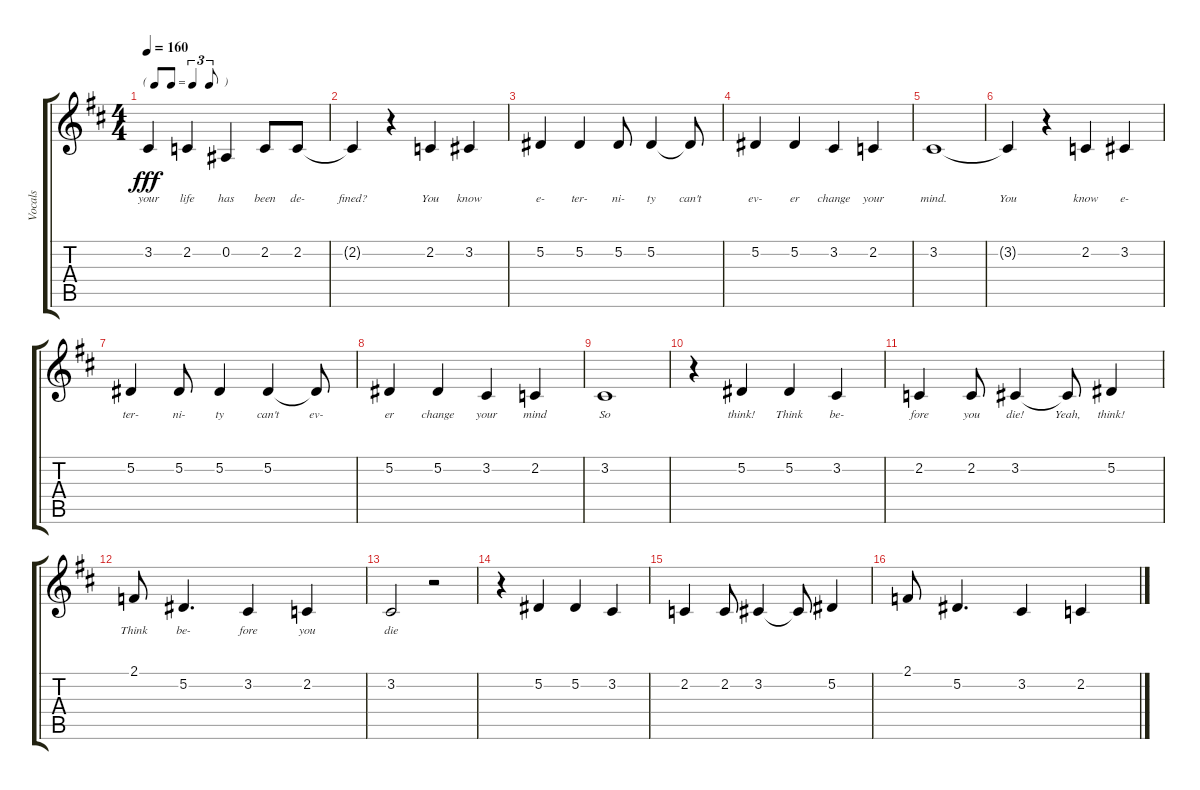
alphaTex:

\track ("Vocals" "Vocals") {instrument oboe}
\staff {score tabs}
\tuning (Eb4 Bb3 Gb3 Db3 Ab2 Eb2) {hide}
\ts (4 4)
\tf triplet8th
\tempo 160
\clef g2
\ks d
3.2.4{lyrics (0 "your") lyrics (1 "") lyrics (2 "") lyrics (3 "") lyrics (4 "") dy fff} 2.2.4{lyrics (0 "life") lyrics (1 "") lyrics (2 "") lyrics (3 "") lyrics (4 "")} 0.2.4{lyrics (0 "has") lyrics (1 "") lyrics (2 "") lyrics (3 "") lyrics (4 "")} 2.2.8{lyrics (0 "been") lyrics (1 "") lyrics (2 "") lyrics (3 "") lyrics (4 "")} 2.2.8{lyrics (0 "de-") lyrics (1 "") lyrics (2 "") lyrics (3 "") lyrics (4 "")} |
2.2{t}.4{lyrics (0 "fined?") lyrics (1 "") lyrics (2 "") lyrics (3 "") lyrics (4 "")} r.4 2.2.4{lyrics (0 "You") lyrics (1 "") lyrics (2 "") lyrics (3 "") lyrics (4 "")} 3.2.4{lyrics (0 "know") lyrics (1 "") lyrics (2 "") lyrics (3 "") lyrics (4 "")} |
5.2.4{lyrics (0 "e-") lyrics (1 "") lyrics (2 "") lyrics (3 "") lyrics (4 "")} 5.2.4{lyrics (0 "ter-") lyrics (1 "") lyrics (2 "") lyrics (3 "") lyrics (4 "")} 5.2.8{lyrics (0 "ni-") lyrics (1 "") lyrics (2 "") lyrics (3 "") lyrics (4 "")} 5.2.4{lyrics (0 "ty") lyrics (1 "") lyrics (2 "") lyrics (3 "") lyrics (4 "")} 5.2{t}.8{lyrics (0 "can't") lyrics (1 "") lyrics (2 "") lyrics (3 "") lyrics (4 "")} |
5.2.4{lyrics (0 "ev-") lyrics (1 "") lyrics (2 "") lyrics (3 "") lyrics (4 "")} 5.2.4{lyrics (0 "er") lyrics (1 "") lyrics (2 "") lyrics (3 "") lyrics (4 "")} 3.2.4{lyrics (0 "change") lyrics (1 "") lyrics (2 "") lyrics (3 "") lyrics (4 "")} 2.2.4{lyrics (0 "your") lyrics (1 "") lyrics (2 "") lyrics (3 "") lyrics (4 "")} |
3.2.1{lyrics (0 "mind.") lyrics (1 "") lyrics (2 "") lyrics (3 "") lyrics (4 "")} |
3.2{t}.4{lyrics (0 "You") lyrics (1 "") lyrics (2 "") lyrics (3 "") lyrics (4 "")} r.4 2.2.4{lyrics (0 "know") lyrics (1 "") lyrics (2 "") lyrics (3 "") lyrics (4 "")} 3.2.4{lyrics (0 "e-") lyrics (1 "") lyrics (2 "") lyrics (3 "") lyrics (4 "")} |
5.2.4{lyrics (0 "ter-") lyrics (1 "") lyrics (2 "") lyrics (3 "") lyrics (4 "")} 5.2.8{lyrics (0 "ni-") lyrics (1 "") lyrics (2 "") lyrics (3 "") lyrics (4 "")} 5.2.4{lyrics (0 "ty") lyrics (1 "") lyrics (2 "") lyrics (3 "") lyrics (4 "")} 5.2.4{lyrics (0 "can't") lyrics (1 "") lyrics (2 "") lyrics (3 "") lyrics (4 "")} 5.2{t}.8{lyrics (0 "ev-") lyrics (1 "") lyrics (2 "") lyrics (3 "") lyrics (4 "")} |
5.2.4{lyrics (0 "er") lyrics (1 "") lyrics (2 "") lyrics (3 "") lyrics (4 "")} 5.2.4{lyrics (0 "change") lyrics (1 "") lyrics (2 "") lyrics (3 "") lyrics (4 "")} 3.2.4{lyrics (0 "your") lyrics (1 "") lyrics (2 "") lyrics (3 "") lyrics (4 "")} 2.2.4{lyrics (0 "mind") lyrics (1 "") lyrics (2 "") lyrics (3 "") lyrics (4 "")} |
3.2.1{lyrics (0 "So") lyrics (1 "") lyrics (2 "") lyrics (3 "") lyrics (4 "")} |
r.4 5.2.4{lyrics (0 "think!") lyrics (1 "") lyrics (2 "") lyrics (3 "") lyrics (4 "")} 5.2.4{lyrics (0 "Think") lyrics (1 "") lyrics (2 "") lyrics (3 "") lyrics (4 "")} 3.2.4{lyrics (0 "be-") lyrics (1 "") lyrics (2 "") lyrics (3 "") lyrics (4 "")} |
2.2.4{lyrics (0 "fore") lyrics (1 "") lyrics (2 "") lyrics (3 "") lyrics (4 "")} 2.2.8{lyrics (0 "you") lyrics (1 "") lyrics (2 "") lyrics (3 "") lyrics (4 "")} 3.2.4{lyrics (0 "die!") lyrics (1 "") lyrics (2 "") lyrics (3 "") lyrics (4 "")} 3.2{t}.8{lyrics (0 "Yeah,") lyrics (1 "") lyrics (2 "") lyrics (3 "") lyrics (4 "")} 5.2.4{lyrics (0 "think!") lyrics (1 "") lyrics (2 "") lyrics (3 "") lyrics (4 "")} |
2.1.8{lyrics (0 "Think") lyrics (1 "") lyrics (2 "") lyrics (3 "") lyrics (4 "")} 5.2.4{d lyrics (0 "be-") lyrics (1 "") lyrics (2 "") lyrics (3 "") lyrics (4 "")} 3.2.4{lyrics (0 "fore") lyrics (1 "") lyrics (2 "") lyrics (3 "") lyrics (4 "")} 2.2.4{lyrics (0 "you") lyrics (1 "") lyrics (2 "") lyrics (3 "") lyrics (4 "")} |
3.2.2{lyrics (0 "die") lyrics (1 "") lyrics (2 "") lyrics (3 "") lyrics (4 "")} r.2 |
r.4 5.2.4 5.2.4 3.2.4 |
2.2.4 2.2.8 3.2.4 3.2{t}.8 5.2.4 |
2.1.8 5.2.4{d} 3.2.4 2.2.4
